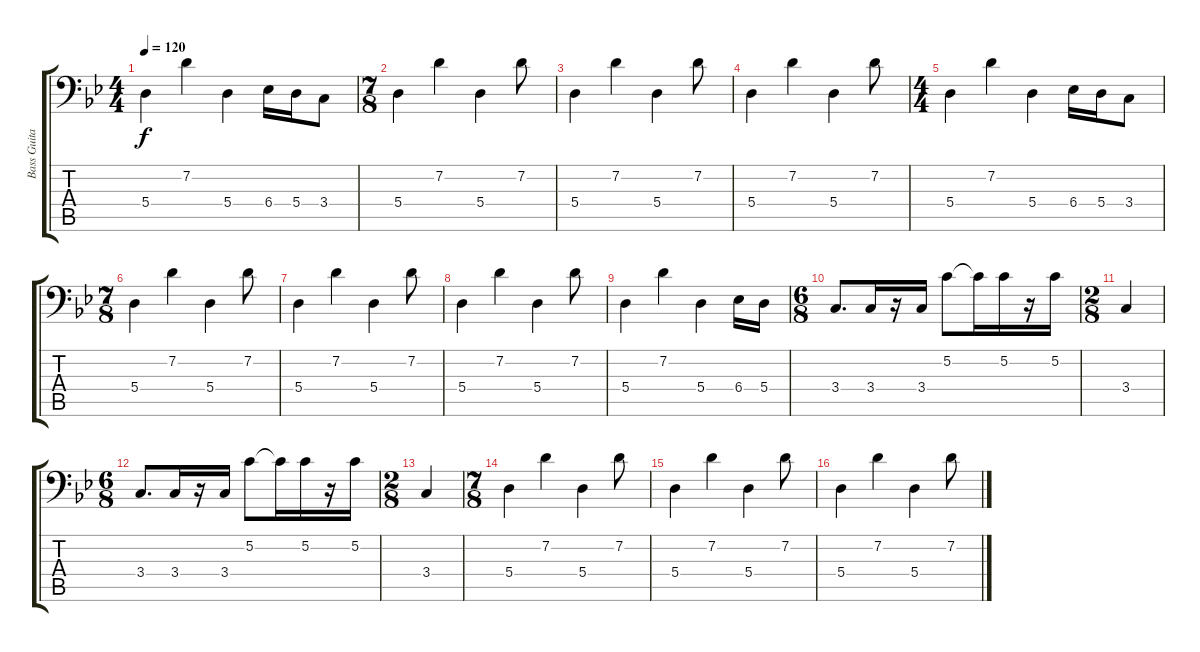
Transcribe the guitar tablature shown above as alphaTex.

\track ("Bass Guitar - John Myung" "Bass Guita") {instrument distortionguitar}
\staff {score tabs}
\tuning (C3 G2 D2 A1 E1 B0) {hide}
\ts (4 4)
\tempo 120
\clef f4
\ks bb
5.4.4{dy f} 7.2.4 5.4.4 6.4.16 5.4.16 3.4.8 |
\ts (7 8)
5.4.4 7.2.4 5.4.4 7.2.8 |
5.4.4 7.2.4 5.4.4 7.2.8 |
5.4.4 7.2.4 5.4.4 7.2.8 |
\ts (4 4)
5.4.4 7.2.4 5.4.4 6.4.16 5.4.16 3.4.8 |
\ts (7 8)
5.4.4 7.2.4 5.4.4 7.2.8 |
5.4.4 7.2.4 5.4.4 7.2.8 |
5.4.4 7.2.4 5.4.4 7.2.8 |
5.4.4 7.2.4 5.4.4 6.4.16 5.4.16 |
\ts (6 8)
3.4.8{d} 3.4.16 r.16 3.4.16 5.2.8 5.2{t}.16 5.2.16 r.16 5.2.16 |
\ts (2 8)
3.4.4 |
\ts (6 8)
3.4.8{d} 3.4.16 r.16 3.4.16 5.2.8 5.2{t}.16 5.2.16 r.16 5.2.16 |
\ts (2 8)
3.4.4 |
\ts (7 8)
5.4.4 7.2.4 5.4.4 7.2.8 |
5.4.4 7.2.4 5.4.4 7.2.8 |
5.4.4 7.2.4 5.4.4 7.2.8
